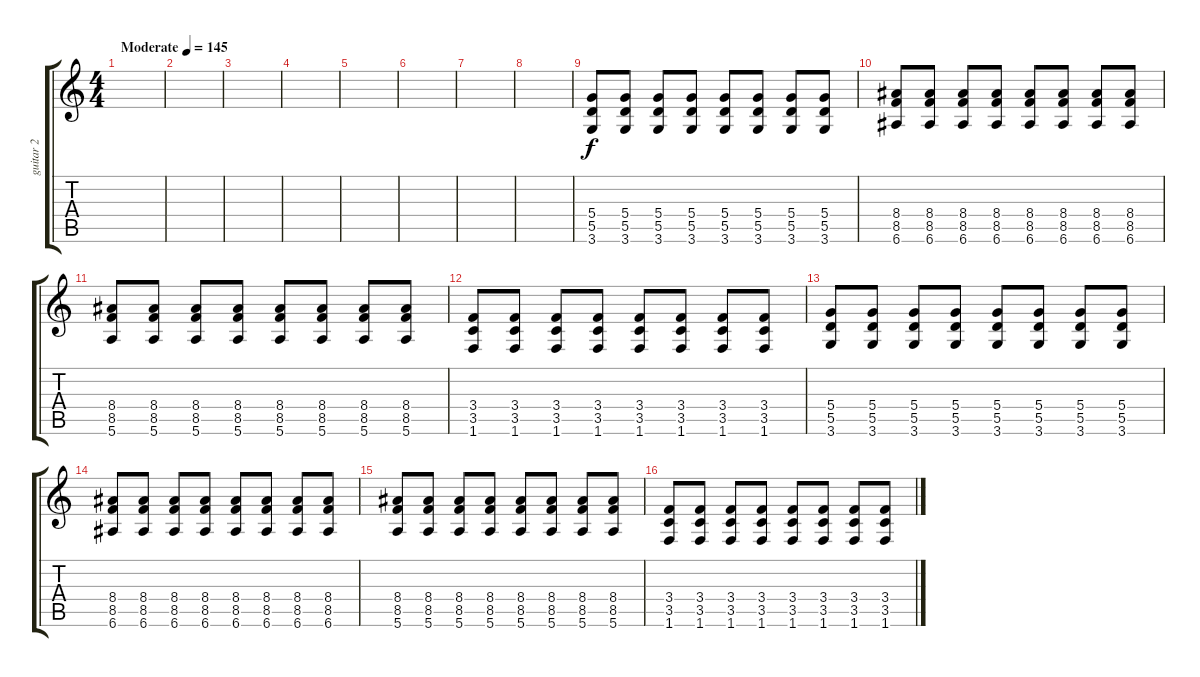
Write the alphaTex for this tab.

\track ("guitar 2" "guitar 2") {instrument overdrivenguitar}
\staff {score tabs}
\tuning (E4 B3 G3 D3 A2 E2) {hide}
\ts (4 4)
\tempo (145 "Moderate")
\clef g2
\ks c
|
|
|
|
|
|
|
|
(5.4 5.5 3.6).8 (5.4 5.5 3.6).8 (5.4 5.5 3.6).8 (5.4 5.5 3.6).8 (5.4 5.5 3.6).8 (5.4 5.5 3.6).8 (5.4 5.5 3.6).8 (5.4 5.5 3.6).8 |
(8.4 8.5 6.6).8 (8.4 8.5 6.6).8 (8.4 8.5 6.6).8 (8.4 8.5 6.6).8 (8.4 8.5 6.6).8 (8.4 8.5 6.6).8 (8.4 8.5 6.6).8 (8.4 8.5 6.6).8 |
(8.4 8.5 5.6).8 (8.4 8.5 5.6).8 (8.4 8.5 5.6).8 (8.4 8.5 5.6).8 (8.4 8.5 5.6).8 (8.4 8.5 5.6).8 (8.4 8.5 5.6).8 (8.4 8.5 5.6).8 |
(3.4 3.5 1.6).8 (3.4 3.5 1.6).8 (3.4 3.5 1.6).8 (3.4 3.5 1.6).8 (3.4 3.5 1.6).8 (3.4 3.5 1.6).8 (3.4 3.5 1.6).8 (3.4 3.5 1.6).8 |
(5.4 5.5 3.6).8 (5.4 5.5 3.6).8 (5.4 5.5 3.6).8 (5.4 5.5 3.6).8 (5.4 5.5 3.6).8 (5.4 5.5 3.6).8 (5.4 5.5 3.6).8 (5.4 5.5 3.6).8 |
(8.4 8.5 6.6).8 (8.4 8.5 6.6).8 (8.4 8.5 6.6).8 (8.4 8.5 6.6).8 (8.4 8.5 6.6).8 (8.4 8.5 6.6).8 (8.4 8.5 6.6).8 (8.4 8.5 6.6).8 |
(8.4 8.5 5.6).8 (8.4 8.5 5.6).8 (8.4 8.5 5.6).8 (8.4 8.5 5.6).8 (8.4 8.5 5.6).8 (8.4 8.5 5.6).8 (8.4 8.5 5.6).8 (8.4 8.5 5.6).8 |
(3.4 3.5 1.6).8 (3.4 3.5 1.6).8 (3.4 3.5 1.6).8 (3.4 3.5 1.6).8 (3.4 3.5 1.6).8 (3.4 3.5 1.6).8 (3.4 3.5 1.6).8 (3.4 3.5 1.6).8
